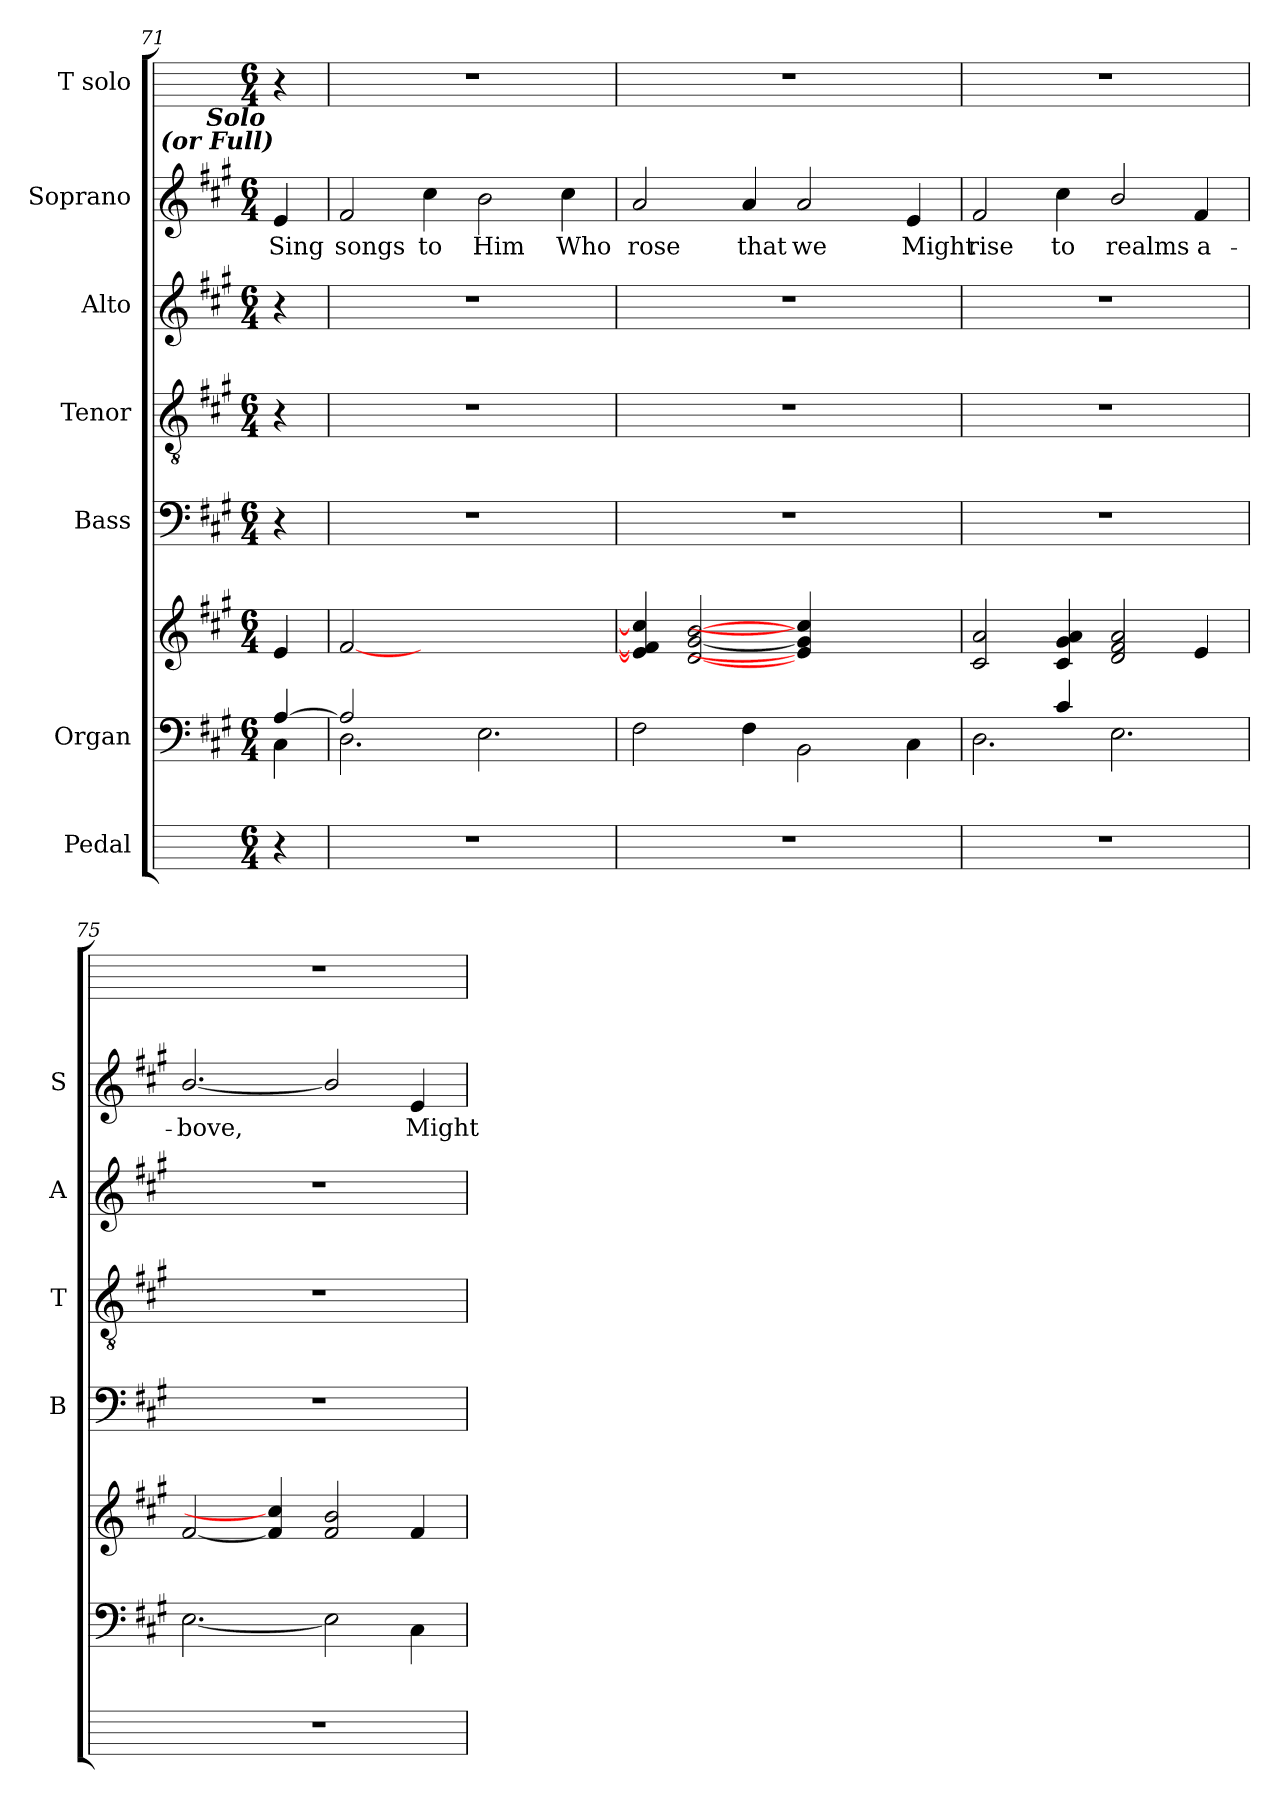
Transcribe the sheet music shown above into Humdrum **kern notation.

**kern	**kern	**kern	**kern	**kern	**kern	**kern	**text	**kern
*part7	*part6	*part6	*part5	*part4	*part3	*part2	*part2	*part1
*staff8	*staff7	*staff6	*staff5	*staff4	*staff3	*staff2	*staff2	*staff1
*I"Pedal	*I"Organ	*	*I"Bass	*I"Tenor	*I"Alto	*I"Soprano	*	*I"T solo
*	*	*	*I'B	*I'T	*I'A	*I'S	*	*
!!LO:LB:g=z
*	*clefF4	*clefG2	*clefF4	*clefGv2	*clefG2	*clefG2	*	*
*	*k[f#c#g#]	*k[f#c#g#]	*k[f#c#g#]	*k[f#c#g#]	*k[f#c#g#]	*k[f#c#g#]	*	*
*	*A:	*A:	*A:	*A:	*A:	*A:	*	*
*M6/4	*M6/4	*M6/4	*M6/4	*M6/4	*M6/4	*M6/4	*	*M6/4
=71	=71	=71	=71	=71	=71	=71	=71	=71
*	*^	*	*	*	*	*	*	*
!	!	!	!	!	!	!	!LO:TX:a:Bi:rj:t=Solo \n(or Full)	!	!
!	!	!	!	!	!	!	!	!LO:LY:b	!
4r	[4A/	4C#\	4e	4r	4r	4r	4e	Sing	4r
=72	=72	=72	=72	=72	=72	=72	=72	=72	=72
!	!	!	!	!	!	!	!	!LO:LY:b	!
1.r	2A/]	2.D\	[2f#	1.r	1.r	1.r	2f#	songs	1.r
!	!	!	!	!	!	!	!	!LO:LY:b	!
.	1ryy	.	1ryy	.	.	.	4cc#	to	.
!	!	!	!	!	!	!	!	!LO:LY:b	!
.	.	2.E\	.	.	.	.	2b	Him	.
!	!	!	!	!	!	!	!	!LO:LY:b	!
.	.	.	.	.	.	.	4cc#	Who	.
=73	=73	=73	=73	=73	=73	=73	=73	=73	=73
!	!	!	!	!	!	!	!	!LO:LY:b	!
1.r	1ryy	2F#\	4e] 4f#] 4cc#]	1.r	1.r	1.r	2a	rose	1.r
.	.	.	[2d [2g# [2b	.	.	.	.	.	.
!	!	!	!	!	!	!	!	!LO:LY:b	!
.	.	4F#\	.	.	.	.	4a	that	.
!	!	!	!	!	!	!	!	!LO:LY:b	!
.	.	2BB\	4e] 4g#] 4cc#]	.	.	.	2a	we	.
.	2ryy	.	2ryy	.	.	.	.	.	.
!	!	!	!	!	!	!	!	!LO:LY:b	!
.	.	4C#\	.	.	.	.	4e	Might	.
=74	=74	=74	=74	=74	=74	=74	=74	=74	=74
!	!	!	!	!	!	!	!	!LO:LY:b	!
1.r	2ryy	2.D\	2c# 2a	1.r	1.r	1.r	2f#	rise	1.r
!	!	!	!	!	!	!	!	!LO:LY:b	!
.	4c#/	.	4c# 4g# 4a	.	.	.	4cc#	to	.
!	!	!	!	!	!	!	!	!LO:LY:b	!
.	2.ryy	2.E\	2d 2f# 2a	.	.	.	2b/	realms	.
!	!	!	!	!	!	!	!	!LO:LY:b	!
.	.	.	4e	.	.	.	4f#	a-	.
=75	=75	=75	=75	=75	=75	=75	=75	=75	=75
!	!LO:N:vis=1	!	!	!	!	!	!	!LO:LY:b	!
1.r	1.ryy	[2.E\	[2f#	1.r	1.r	1.r	[2.b/	-bove,	1.r
.	.	.	4f#] 4cc#]	.	.	.	.	.	.
.	.	2E\]	2f#/ 2b/	.	.	.	2b/]	.	.
!	!	!	!	!	!	!	!	!LO:LY:b	!
.	.	4C#\	4f#	.	.	.	4e	Might	.
*	*v	*v	*	*	*	*	*	*	*
=	=	=	=	=	=	=	=	=
*-	*-	*-	*-	*-	*-	*-	*-	*-
